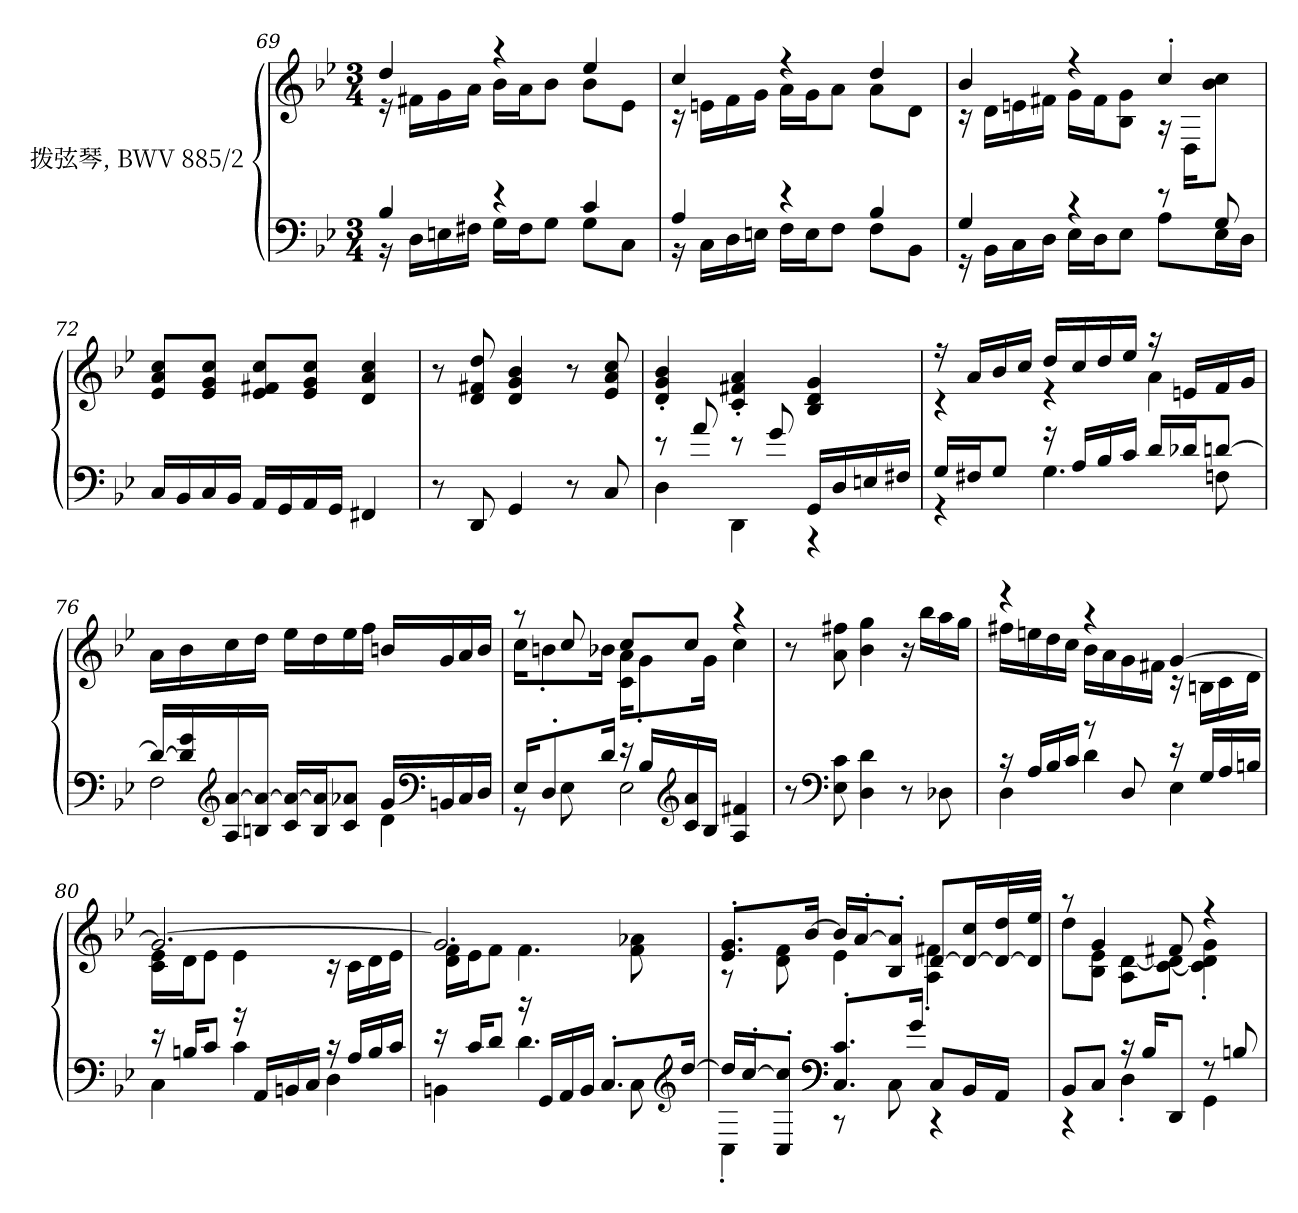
**kern	**kern
*part1	*part1
*staff2	*staff1
*I"拨弦琴, BWV 885/2	*
*clefF4	*clefG2
*k[b-e-]	*k[b-e-]
*M3/4	*M3/4
=69	=69
*^	*^
4B-/	16r	4dd/	16r
.	16D\LL	.	16f#X\LL
.	16En\	.	16g\
.	16F#X\JJ	.	16a\JJ
4r	16G\LL	4r	16b-\LL
.	16F#\J	.	16a\J
.	8G\J	.	8b-\J
4c/	8G\L	4ee-/	8b-\L
.	8C\J	.	8e-\J
!!LO:LB:g=z	!!
=70	=70	=70	=70
4A/	16r	4cc/	16r
.	16C\LL	.	16en\LL
.	16D\	.	16f\
.	16En\JJ	.	16g\JJ
4r	16F\LL	4r	16a\LL
.	16E\J	.	16g\J
.	8F\J	.	8a\J
4B-/	8F\L	4dd/	8a\L
.	8BB-\J	.	8d\J
=71	=71	=71	=71
4G/	16r	4b-/	16r
.	16BB-\LL	.	16d\LL
.	16C\	.	16en\
.	16D\JJ	.	16f#X\JJ
4r	16E-\LL	4r	16g\LL
.	16D\J	.	16f#\J
.	8E-\J	.	8B-\ 8g\J
8r	8A\L	4cc'/	16r
.	.	.	16D\KL
8G/	16E-\L	.	8b-\ 8cc\J
.	16D\JJ	.	.
*v	*v	*	*
*	*v	*v
=72	=72
16C/LL	8e-/ 8a/ 8cc/L
16BB-/	.
16C/	8e-/ 8g/ 8cc/J
16BB-/JJ	.
16AA/LL	8e-/ 8f#X/ 8cc/L
16GG/	.
16AA/	8e-/ 8g/ 8cc/J
16GG/JJ	.
4FF#X/	4d/ 4a/ 4cc/
=73	=73
8r	8r
8DD/	8d/ 8f#X/ 8dd/
4GG/	4d/ 4g/ 4b-/
8r	8r
8C/	8e-/ 8a/ 8cc/
!!LO:LB:g=z
=74	=74
*^	*
8r	4D\	4d/' 4g/' 4b-/'
8a/	.	.
8r	4DD\	4c/' 4f#X/' 4a/'
8g/	.	.
16GG/LL	4r	4B-/ 4d/ 4g/
16D/	.	.
16En/	.	.
16F#X/JJ	.	.
=75	=75	=75
*	*	*^
16G/LL	4r	16r	4r
16F#X/J	.	16a/LL	.
8G/J	.	16b-/	.
.	.	16cc/JJ	.
16r	4.G\	16dd/LL	4r
16A/LL	.	16cc/	.
16B-/	.	16dd/	.
16c/JJ	.	16ee-/JJ	.
16d/LL	.	16r	4a\
16d-X/J	.	16en/LL	.
[8dn/J	8Fn\	16f/	.
.	.	16g/JJ	.
*	*	*v	*v
!!LO:LB:g=z
=76	=76	=76
16d/LL_	2F\	16a\LL
16d/] 16g/	.	16b-\
*clefG2	*	*
16A/ [16a/	.	16cc\
16Bn/ 16a/_JJ	.	16dd\JJ
16c/ 16a/_LL	.	16ee-\LL
16B/ 16a/]J	.	16dd\
8c/ 8a-X/J	.	16ee-\
.	.	16ff\JJ
16g/LL	4d\	16bn/LL
*clefF4	*	*
16BBn/	.	16g/
16C/	.	16a/
16D/JJ	.	16b/JJ
=77	=77	=77
*	*	*^
16E-/KL	8r	8r	16cc\KL
8D'/	.	.	8bn'\
.	8E-\	8cc/	.
16d/Jk	.	.	16b-X\Jk
16r	2E-\	8cc/L	16c\ 16a\KL
16B-/LL	.	.	8g'\
*clefG2	*	*	*
16c/ 16a/	.	8cc/J	.
16B-/JJ	.	.	16g\Jk
4A/ 4f#X/	.	4r	4cc\
*v	*v	*	*
*	*v	*v
=78	=78
8r	8r
*clefF4	*
8E-\ 8c\	8a\ 8ff#X\
4D\ 4d\	4b-\ 4gg\
8r	16r
.	16bb-\LL
8D-X\	16aa\
.	16gg\JJ
!!LO:PB:g=z
=79	=79
*^	*^
16r	4D\	4r	16ff#X\LL
16A/LL	.	.	16een\
16B-/	.	.	16dd\
16c/JJ	.	.	16cc\JJ
8r	4d\	4r	16b-\LL
.	.	.	16a\
8D/	.	.	16g\
.	.	.	16f#X\JJ
16r	4E-\	[4g/	16r
16G/LL	.	.	16Bn\LL
16A/	.	.	16c\
16Bn/JJ	.	.	16d\JJ
=80	=80	=80	=80
16r	4C\	2.g/_	16c\ 16e-\LL
16Bn/KL	.	.	16d\J
8c/J	.	.	8e-\J
16r	4c\	.	4e-\
16AA/LL	.	.	.
16BBn/	.	.	.
16C/JJ	.	.	.
16r	4D\	.	16r
16A/LL	.	.	16c\LL
16B/	.	.	16d\
16c/JJ	.	.	16e-\JJ
=81	=81	=81	=81
16r	4BBn\	2.g/]	16d\ 16f\LL
16c/KL	.	.	16e-\J
8d/J	.	.	8f\J
16r	4.d\	.	4.f\
16GG/LL	.	.	.
16AA/	.	.	.
16BB/JJ	.	.	.
8.C'/L	.	.	.
.	8C\	.	8f\ 8a-X\
*clefG2	*	*	*
[16dd/Jk	.	.	.
!!LO:LB:g=z	!!
=82	=82	=82	=82
16dd/LL]	4C'\	8.e-/' 8.g/'L	8r
[16cc'/J	.	.	.
8C/' 8cc/]'J	.	.	8d\ 8f\
.	.	[16b-/Jk	.
*clefF4	*	*	*
8.C/' 8.c/'L	8r	16b-/LL]	4e-\
.	.	[16a'/J	.
.	8C\	8B-/' 8a/]'J	.
16g/Jk	.	.	.
8C/L	4r	[8d/L	4A\' 4f#X\'
16BB-/L	.	16d/_ 16cc/L	.
16AA/JJ	.	32d/_ 32dd/L	.
.	.	32d/] 32ee-/JJJ	.
=83	=83	=83	=83
8BB-/L	4r	8r	8dd\L
8C/J	.	4g/	8B-\ 8e-\J
16r	4D'\	.	8A\ [8d\L
16B-/KL	.	.	.
8DD/J	.	8f#X/	[8c\ 8d\]J
8r	4GG\	4r	4c\]' 4d\' 4g\'
8Bn/	.	.	.
*v	*v	*	*
*	*v	*v
=	=
*-	*-
